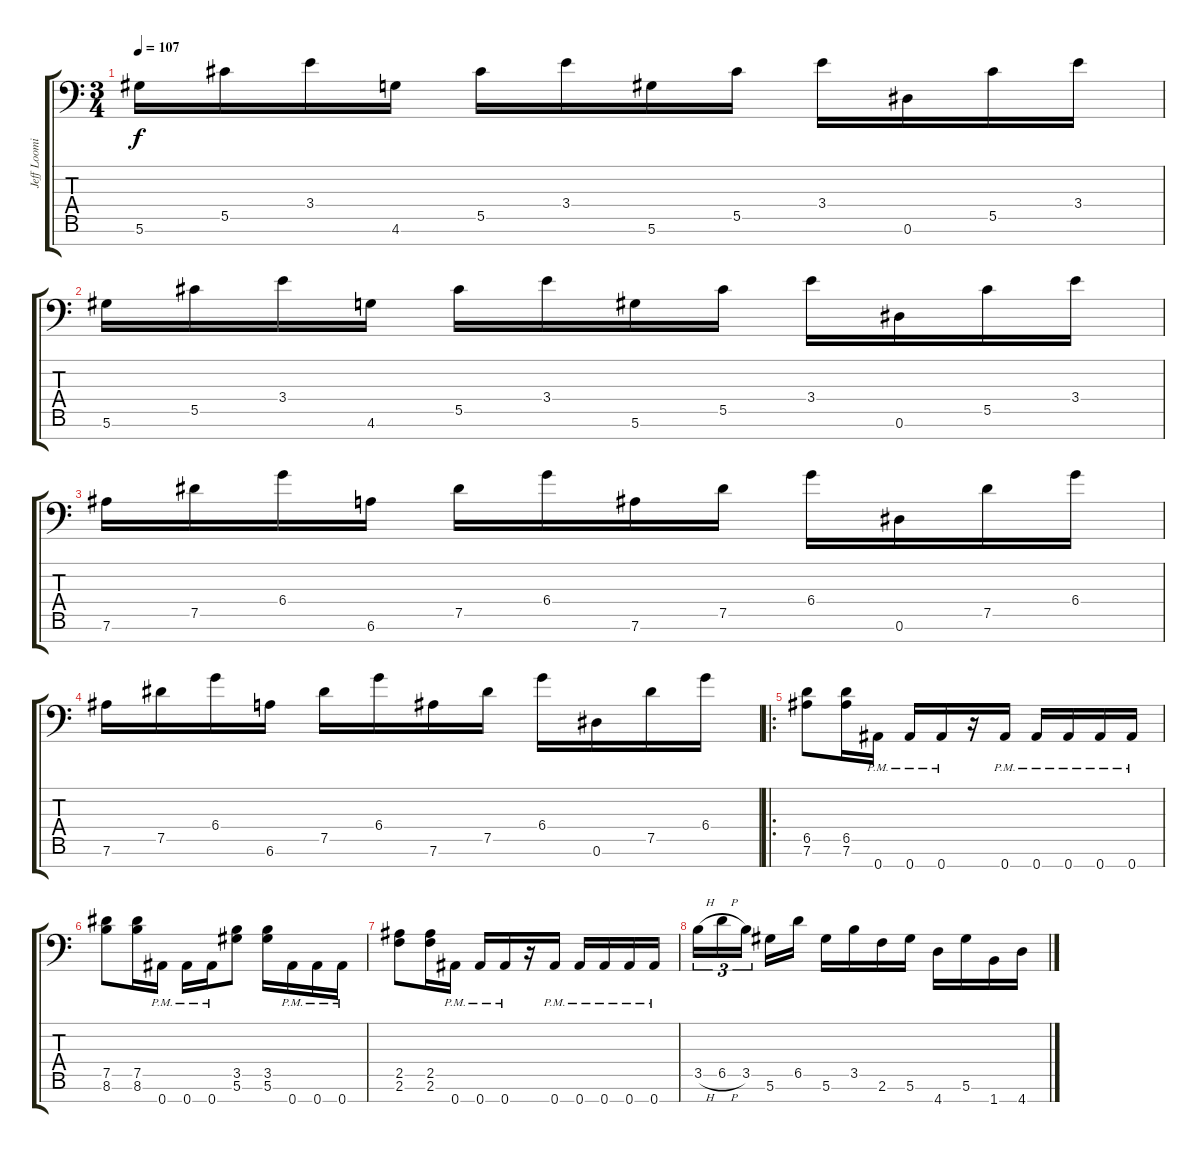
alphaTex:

\track ("Jeff Loomis" "Jeff Loomi") {instrument distortionguitar}
\staff {score tabs}
\tuning (Eb4 Bb3 Gb3 Db3 Ab2 Eb2 Bb1) {hide}
\ts (3 4)
\tempo 107
\clef f4
\ks c
5.6.16{dy f} 5.5.16 3.4.16 4.6.16 5.5.16 3.4.16 5.6.16 5.5.16 3.4.16 0.6.16 5.5.16 3.4.16 |
5.6.16 5.5.16 3.4.16 4.6.16 5.5.16 3.4.16 5.6.16 5.5.16 3.4.16 0.6.16 5.5.16 3.4.16 |
7.6.16 7.5.16 6.4.16 6.6.16 7.5.16 6.4.16 7.6.16 7.5.16 6.4.16 0.6.16 7.5.16 6.4.16 |
7.6.16 7.5.16 6.4.16 6.6.16 7.5.16 6.4.16 7.6.16 7.5.16 6.4.16 0.6.16 7.5.16 6.4.16 |
\ro
(6.5 7.6).8 (6.5 7.6).16 0.7{pm}.16 0.7{pm}.16 0.7{pm}.16 r.16 0.7{pm}.16 0.7{pm}.16 0.7{pm}.16 0.7{pm}.16 0.7{pm}.16 |
(7.5 8.6).8 (7.5 8.6).16 0.7{pm}.16 0.7{pm}.16 0.7{pm}.16 (3.5 5.6).8 (3.5 5.6).16 0.7{pm}.16 0.7{pm}.16 0.7{pm}.16 |
(2.5 2.6).8 (2.5 2.6).16 0.7{pm}.16 0.7{pm}.16 0.7{pm}.16 r.16 0.7{pm}.16 0.7{pm}.16 0.7{pm}.16 0.7{pm}.16 0.7{pm}.16 |
3.5{h}.16{tu (3 2)} 6.5{h}.16{tu (3 2)} 3.5.16{tu (3 2) beam splitsecondary} 5.6.16 6.5.16 5.6.16 3.5.16 2.6.16 5.6.16 4.7.16 5.6.16 1.7.16 4.7.16
